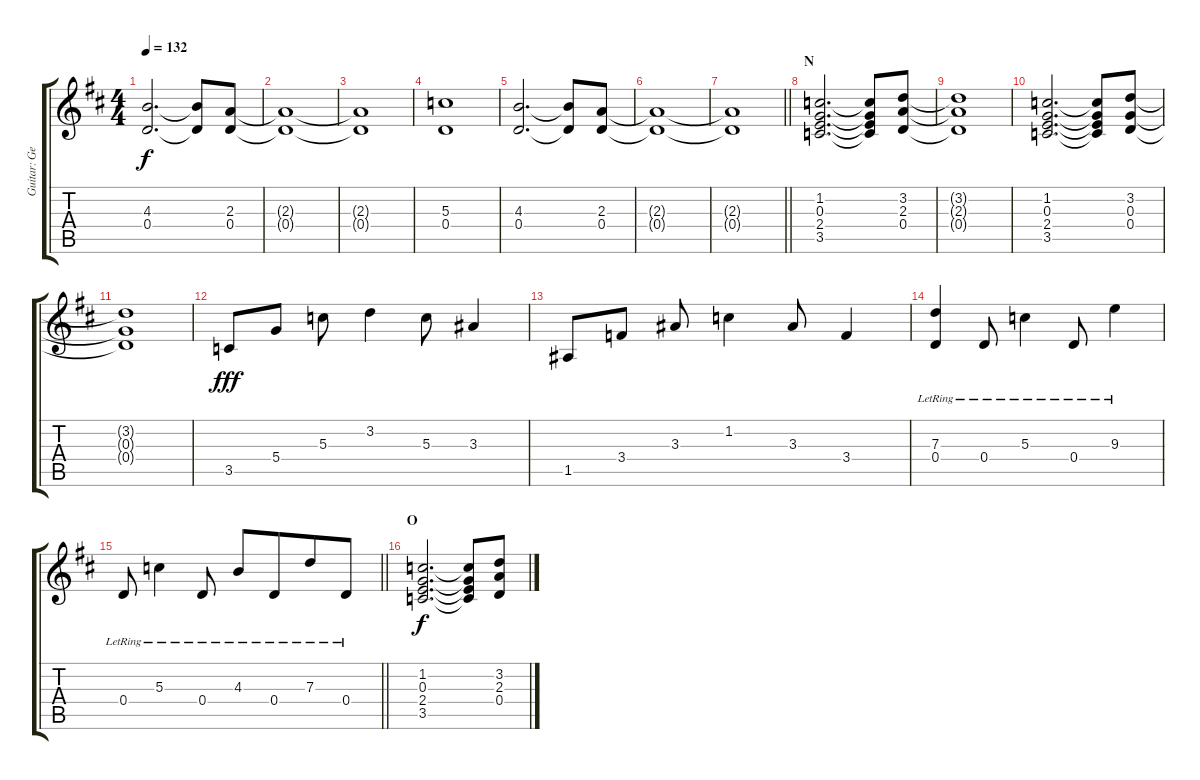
\track ("Guitar: George" "Guitar: Ge") {instrument distortionguitar}
\staff {score tabs}
\tuning (E4 B3 G3 D3 A2 D2) {hide}
\ts (4 4)
\tempo 132
\clef g2
\ks d
(4.3 0.4).2{d dy f} (4.3{t} 0.4{t}).8 (2.3 0.4).8 |
(2.3{t} 0.4{t}).1 |
(2.3{t} 0.4{t}).1 |
(5.3 0.4).1 |
(4.3 0.4).2{d} (4.3{t} 0.4{t}).8 (2.3 0.4).8 |
(2.3{t} 0.4{t}).1 |
\barLineRight lightlight
(2.3{t} 0.4{t}).1 |
\section ("" "N")
(1.2 0.3 2.4 3.5).2{d} (1.2{t} 0.3{t} 2.4{t} 3.5{t}).8 (3.2 2.3 0.4).8 |
(3.2{t} 2.3{t} 0.4{t}).1 |
(1.2 0.3 2.4 3.5).2{d} (1.2{t} 0.3{t} 2.4{t} 3.5{t}).8 (3.2 0.3 0.4).8 |
(3.2{t} 0.3{t} 0.4{t}).1 |
3.5.8{dy fff} 5.4.8 5.3.8 3.2.4 5.3.8 3.3.4 |
1.5.8 3.4.8 3.3.8 1.2.4 3.3.8 3.4.4 |
(7.3{lr} 0.4{lr}).4{instrument sitar} 0.4{lr}.8 5.3{lr}.4 0.4{lr}.8 9.3{lr}.4 |
\barLineRight lightlight
0.4{lr}.8 5.3{lr}.4 0.4{lr}.8 4.3{lr}.8 0.4{lr}.8{beam merge} 7.3{lr}.8 0.4{lr}.8 |
\section ("" "O")
(1.2 0.3 2.4 3.5).2{d dy f volume 13 instrument distortionguitar} (1.2{t} 0.3{t} 2.4{t} 3.5{t}).8 (3.2 2.3 0.4).8
